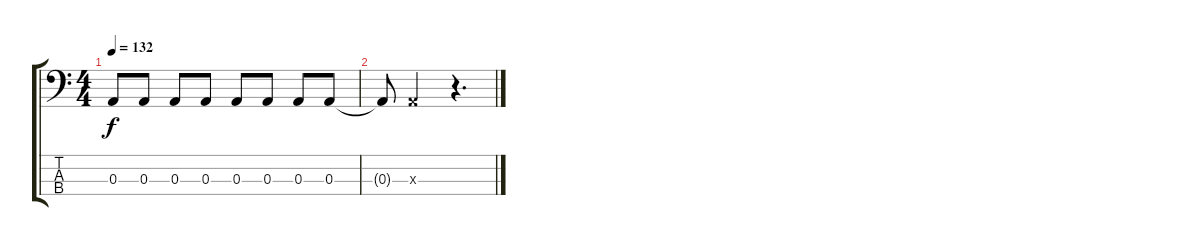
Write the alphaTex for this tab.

\track "" {instrument electricbassfinger}
\staff {score tabs}
\tuning (G2 D2 A1 E1) {hide}
\ts (4 4)
\tempo 132
\clef f4
\ks c
0.3.8{dy f} 0.3.8 0.3.8 0.3.8 0.3.8 0.3.8 0.3.8 0.3.8 |
0.3{t}.8 0.3{x}.2 r.4{d}
